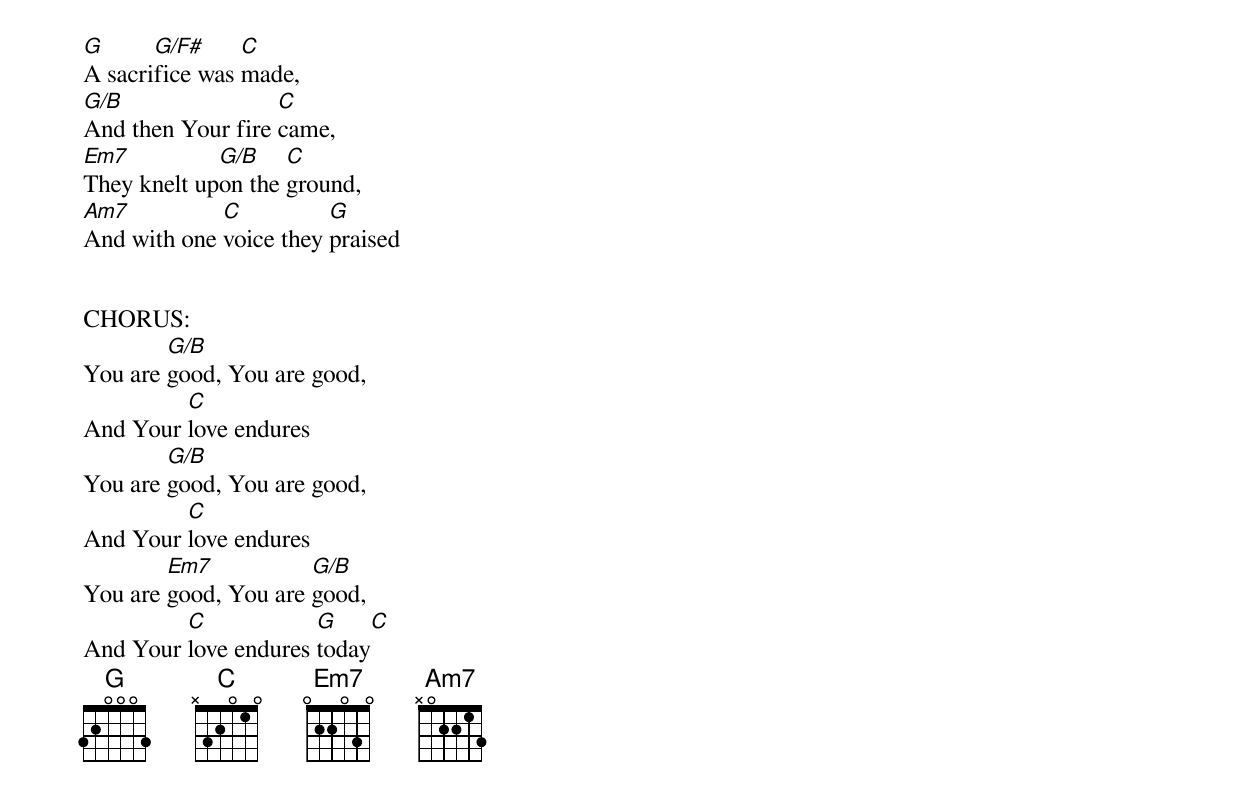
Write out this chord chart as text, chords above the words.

G      G/F#     C
A sacrifice was made,
G/B                C
And then Your fire came,
Em7          G/B    C
They knelt upon the ground,
Am7          C          G
And with one voice they praised


CHORUS:
        G/B
You are good, You are good,
         C
And Your love endures
        G/B
You are good, You are good,
         C
And Your love endures
        Em7           G/B
You are good, You are good,
         C            G     C
And Your love endures today
